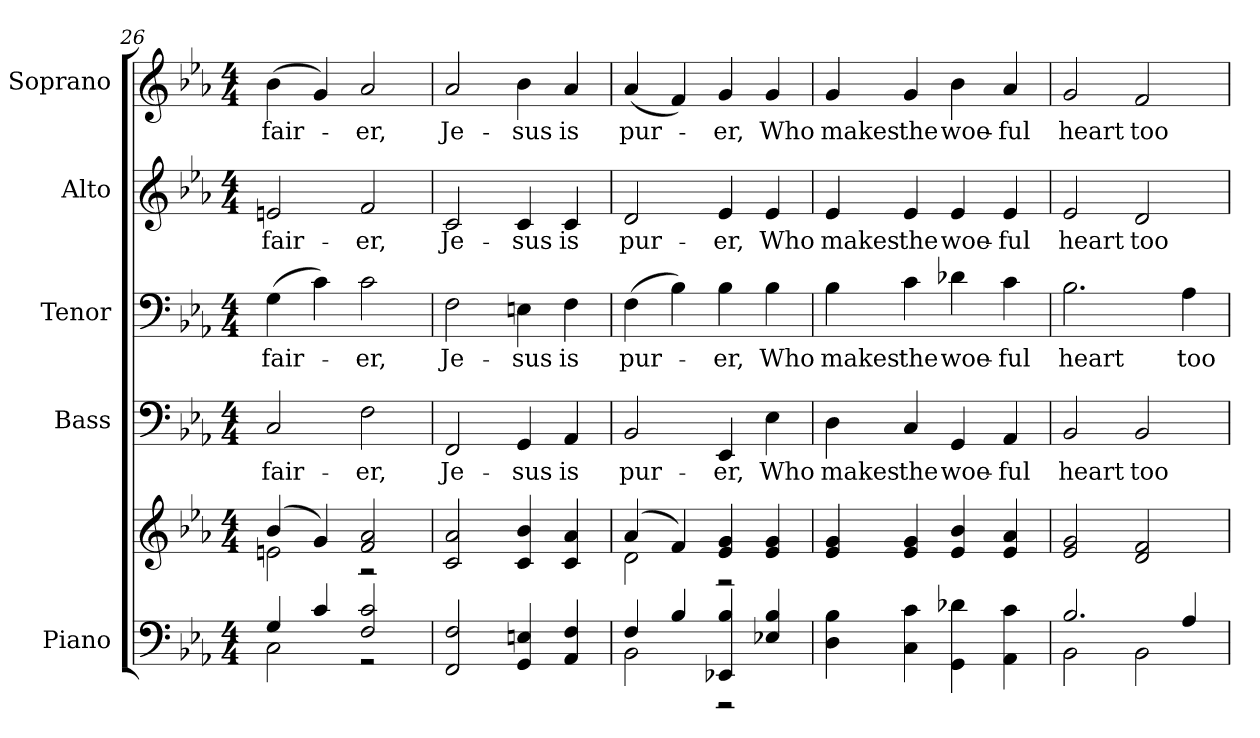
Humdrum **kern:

**kern	**kern	**kern	**text	**kern	**text	**kern	**text	**kern	**text
*part5	*part5	*part4	*part4	*part3	*part3	*part2	*part2	*part1	*part1
*staff6	*staff5	*staff4	*staff4	*staff3	*staff3	*staff2	*staff2	*staff1	*staff1
*I"Piano	*	*I"Bass	*	*I"Tenor	*	*I"Alto	*	*I"Soprano	*
*I'Pno.	*	*I'B.	*	*I'T.	*	*I'A.	*	*I'S.	*
*clefF4	*clefG2	*clefF4	*	*clefF4	*	*clefG2	*	*clefG2	*
*k[b-e-a-]	*k[b-e-a-]	*k[b-e-a-]	*	*k[b-e-a-]	*	*k[b-e-a-]	*	*k[b-e-a-]	*
*c:	*c:	*c:	*	*c:	*	*c:	*	*c:	*
*M4/4	*M4/4	*M4/4	*	*M4/4	*	*M4/4	*	*M4/4	*
=26	=26	=26	=26	=26	=26	=26	=26	=26	=26
*^	*^	*	*	*	*	*	*	*	*
!	!	!	!	!	!LO:LY:b:color=#000000	!	!	!	!	!	!
!	!	!	!	!	!	!	!LO:LY:b:color=#000000	!	!	!	!
!	!	!	!	!	!	!	!	!	!LO:LY:b:color=#000000	!	!
!	!	!	!	!	!	!	!	!	!	!	!LO:LY:b:color=#000000
4Gi/	2Ci\	(4b-i/	2eni\	2Ci/	fair-	(4Gi\	fair-	2eni/	fair-	(4b-i\	fair-
4ci/	.	4gi/)	.	.	.	4ci\)	.	.	.	4gi/)	.
!	!	!	!	!	!LO:LY:b:color=#000000	!	!	!	!	!	!
!	!	!	!	!	!	!	!LO:LY:b:color=#000000	!	!	!	!
!	!	!	!	!	!	!	!	!	!LO:LY:b:color=#000000	!	!
!	!	!	!	!	!	!	!	!	!	!	!LO:LY:b:color=#000000
2Fi/ 2ci	2r	2fi/ 2a-i	2r	2Fi\	-er,	2ci\	-er,	2fi/	-er,	2a-i/	-er,
*v	*v	*	*	*	*	*	*	*	*	*	*
*	*v	*v	*	*	*	*	*	*	*	*
=27	=27	=27	=27	=27	=27	=27	=27	=27	=27
*^	*^	*	*	*	*	*	*	*	*
!	!	!	!	!	!LO:LY:b:color=#000000	!	!	!	!	!	!
*v	*v	*	*	*	*	*	*	*	*	*	*
*	*v	*v	*	*	*	*	*	*	*	*
*^	*^	*	*	*	*	*	*	*	*
!	!	!	!	!	!	!	!LO:LY:b:color=#000000	!	!	!	!
*v	*v	*	*	*	*	*	*	*	*	*	*
*	*v	*v	*	*	*	*	*	*	*	*
*^	*^	*	*	*	*	*	*	*	*
!	!	!	!	!	!	!	!	!	!LO:LY:b:color=#000000	!	!
*v	*v	*	*	*	*	*	*	*	*	*	*
*	*v	*v	*	*	*	*	*	*	*	*
*^	*^	*	*	*	*	*	*	*	*
!	!	!	!	!	!	!	!	!	!	!	!LO:LY:b:color=#000000
*v	*v	*	*	*	*	*	*	*	*	*	*
*	*v	*v	*	*	*	*	*	*	*	*
2FFi/ 2Fi	2ci/ 2a-i	2FFi/	Je-	2Fi\	Je-	2ci/	Je-	2a-i/	Je-
!	!	!	!LO:LY:b:color=#000000	!	!	!	!	!	!
!	!	!	!	!	!LO:LY:b:color=#000000	!	!	!	!
!	!	!	!	!	!	!	!LO:LY:b:color=#000000	!	!
!	!	!	!	!	!	!	!	!	!LO:LY:b:color=#000000
4GGi/ 4Eni	4ci/ 4b-i	4GGi/	-sus	4Eni\	-sus	4ci/	-sus	4b-i\	-sus
!	!	!	!LO:LY:b:color=#000000	!	!	!	!	!	!
!	!	!	!	!	!LO:LY:b:color=#000000	!	!	!	!
!	!	!	!	!	!	!	!LO:LY:b:color=#000000	!	!
!	!	!	!	!	!	!	!	!	!LO:LY:b:color=#000000
4AA-i/ 4Fi	4ci/ 4a-i	4AA-i/	is	4Fi\	is	4ci/	is	4a-i/	is
!!LO:PB:g=z
=28	=28	=28	=28	=28	=28	=28	=28	=28	=28
*^	*^	*	*	*	*	*	*	*	*
!	!	!	!	!	!LO:LY:b:color=#000000	!	!	!	!	!	!
!	!	!	!	!	!	!	!LO:LY:b:color=#000000	!	!	!	!
!	!	!	!	!	!	!	!	!	!LO:LY:b:color=#000000	!	!
!	!	!	!	!	!	!	!	!	!	!	!LO:LY:b:color=#000000
4Fi/	2BB-i\	(4a-i/	2di\	2BB-i/	pur-	(4Fi\	pur-	2di/	pur-	(4a-i/	pur-
4B-i/	.	4fi/)	.	.	.	4B-i\)	.	.	.	4fi/)	.
!	!	!	!	!	!LO:LY:b:color=#000000	!	!	!	!	!	!
!	!	!	!	!	!	!	!LO:LY:b:color=#000000	!	!	!	!
!	!	!	!	!	!	!	!	!	!LO:LY:b:color=#000000	!	!
!	!	!	!	!	!	!	!	!	!	!	!LO:LY:b:color=#000000
4EE-Xi/ 4B-i	2r	4e-i/ 4gi	2r	4EE-i/	-er,	4B-i\	-er,	4e-i/	-er,	4gi/	-er,
!	!	!	!	!	!LO:LY:b:color=#000000	!	!	!	!	!	!
!	!	!	!	!	!	!	!LO:LY:b:color=#000000	!	!	!	!
!	!	!	!	!	!	!	!	!	!LO:LY:b:color=#000000	!	!
!	!	!	!	!	!	!	!	!	!	!	!LO:LY:b:color=#000000
4E-Xi/ 4B-i	.	4e-i/ 4gi	.	4E-i\	Who	4B-i\	Who	4e-i/	Who	4gi/	Who
*v	*v	*	*	*	*	*	*	*	*	*	*
*	*v	*v	*	*	*	*	*	*	*	*
=29	=29	=29	=29	=29	=29	=29	=29	=29	=29
!	!	!	!LO:LY:b:color=#000000	!	!	!	!	!	!
!	!	!	!	!	!LO:LY:b:color=#000000	!	!	!	!
!	!	!	!	!	!	!	!LO:LY:b:color=#000000	!	!
!	!	!	!	!	!	!	!	!	!LO:LY:b:color=#000000
4Di\ 4B-i	4e-i/ 4gi	4Di\	makes	4B-i\	makes	4e-i/	makes	4gi/	makes
!	!	!	!LO:LY:b:color=#000000	!	!	!	!	!	!
!	!	!	!	!	!LO:LY:b:color=#000000	!	!	!	!
!	!	!	!	!	!	!	!LO:LY:b:color=#000000	!	!
!	!	!	!	!	!	!	!	!	!LO:LY:b:color=#000000
4Ci\ 4ci	4e-i/ 4gi	4Ci/	the	4ci\	the	4e-i/	the	4gi/	the
!	!	!	!LO:LY:b:color=#000000	!	!	!	!	!	!
!	!	!	!	!	!LO:LY:b:color=#000000	!	!	!	!
!	!	!	!	!	!	!	!LO:LY:b:color=#000000	!	!
!	!	!	!	!	!	!	!	!	!LO:LY:b:color=#000000
4GGi\ 4d-Xi	4e-i/ 4b-i	4GGi/	woe-	4d-Xi\	woe-	4e-i/	woe-	4b-i\	woe-
!	!	!	!LO:LY:b:color=#000000	!	!	!	!	!	!
!	!	!	!	!	!LO:LY:b:color=#000000	!	!	!	!
!	!	!	!	!	!	!	!LO:LY:b:color=#000000	!	!
!	!	!	!	!	!	!	!	!	!LO:LY:b:color=#000000
4AA-i\ 4ci	4e-i/ 4a-i	4AA-i/	-ful	4ci\	-ful	4e-i/	-ful	4a-i/	-ful
=30	=30	=30	=30	=30	=30	=30	=30	=30	=30
*^	*	*	*	*	*	*	*	*	*
!	!	!	!	!LO:LY:b:color=#000000	!	!	!	!	!	!
!	!	!	!	!	!	!LO:LY:b:color=#000000	!	!	!	!
!	!	!	!	!	!	!	!	!LO:LY:b:color=#000000	!	!
!	!	!	!	!	!	!	!	!	!	!LO:LY:b:color=#000000
2.B-i/	2BB-i\	2e-i/ 2gi	2BB-i/	heart	2.B-i\	heart	2e-i/	heart	2gi/	heart
!	!	!	!	!LO:LY:b:color=#000000	!	!	!	!	!	!
!	!	!	!	!	!	!	!	!LO:LY:b:color=#000000	!	!
!	!	!	!	!	!	!	!	!	!	!LO:LY:b:color=#000000
.	2BB-i\	2di/ 2fi	2BB-i/	too	.	.	2di/	too	2fi/	too
!	!	!	!	!	!	!LO:LY:b:color=#000000	!	!	!	!
4A-i/	.	.	.	.	4A-i\	too	.	.	.	.
*v	*v	*	*	*	*	*	*	*	*	*
=	=	=	=	=	=	=	=	=	=
*-	*-	*-	*-	*-	*-	*-	*-	*-	*-
